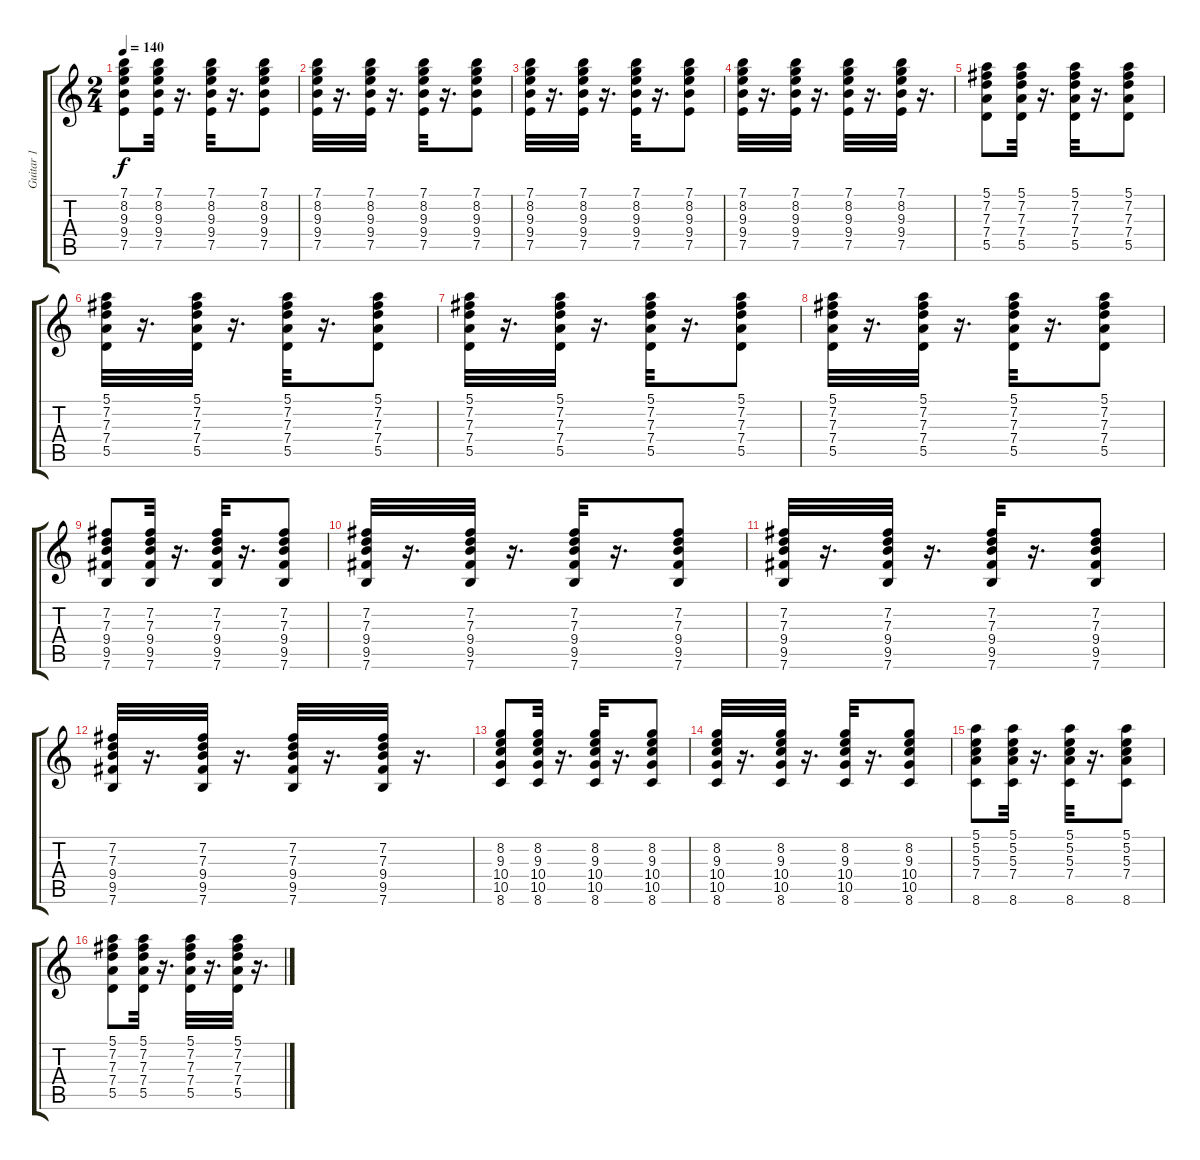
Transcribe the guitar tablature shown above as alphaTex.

\track ("Guitar 1" "Guitar 1") {instrument acousticguitarsteel}
\staff {score tabs}
\tuning (E4 B3 G3 D3 A2 E2) {hide}
\ts (2 4)
\tempo 140
\clef g2
\ks c
(7.1 8.2 9.3 9.4 7.5).8{dy f balance 10 instrument acousticguitarsteel} (7.1 8.2 9.3 9.4 7.5).32 r.16{d} (7.1 8.2 9.3 9.4 7.5).32 r.16{d} (7.1 8.2 9.3 9.4 7.5).8 |
(7.1 8.2 9.3 9.4 7.5).32 r.16{d} (7.1 8.2 9.3 9.4 7.5).32 r.16{d} (7.1 8.2 9.3 9.4 7.5).32 r.16{d} (7.1 8.2 9.3 9.4 7.5).8 |
(7.1 8.2 9.3 9.4 7.5).32 r.16{d} (7.1 8.2 9.3 9.4 7.5).32 r.16{d} (7.1 8.2 9.3 9.4 7.5).32 r.16{d} (7.1 8.2 9.3 9.4 7.5).8 |
(7.1 8.2 9.3 9.4 7.5).32 r.16{d} (7.1 8.2 9.3 9.4 7.5).32 r.16{d} (7.1 8.2 9.3 9.4 7.5).32 r.16{d} (7.1 8.2 9.3 9.4 7.5).32 r.16{d} |
(5.1 7.2 7.3 7.4 5.5).8 (5.1 7.2 7.3 7.4 5.5).32 r.16{d} (5.1 7.2 7.3 7.4 5.5).32 r.16{d} (5.1 7.2 7.3 7.4 5.5).8 |
(5.1 7.2 7.3 7.4 5.5).32 r.16{d} (5.1 7.2 7.3 7.4 5.5).32 r.16{d} (5.1 7.2 7.3 7.4 5.5).32 r.16{d} (5.1 7.2 7.3 7.4 5.5).8 |
(5.1 7.2 7.3 7.4 5.5).32 r.16{d} (5.1 7.2 7.3 7.4 5.5).32 r.16{d} (5.1 7.2 7.3 7.4 5.5).32 r.16{d} (5.1 7.2 7.3 7.4 5.5).8 |
(5.1 7.2 7.3 7.4 5.5).32 r.16{d} (5.1 7.2 7.3 7.4 5.5).32 r.16{d} (5.1 7.2 7.3 7.4 5.5).32 r.16{d} (5.1 7.2 7.3 7.4 5.5).8 |
(7.2 7.3 9.4 9.5 7.6).8 (7.2 7.3 9.4 9.5 7.6).32 r.16{d} (7.2 7.3 9.4 9.5 7.6).32 r.16{d} (7.2 7.3 9.4 9.5 7.6).8 |
(7.2 7.3 9.4 9.5 7.6).32 r.16{d} (7.2 7.3 9.4 9.5 7.6).32 r.16{d} (7.2 7.3 9.4 9.5 7.6).32 r.16{d} (7.2 7.3 9.4 9.5 7.6).8 |
(7.2 7.3 9.4 9.5 7.6).32 r.16{d} (7.2 7.3 9.4 9.5 7.6).32 r.16{d} (7.2 7.3 9.4 9.5 7.6).32 r.16{d} (7.2 7.3 9.4 9.5 7.6).8 |
(7.2 7.3 9.4 9.5 7.6).32 r.16{d} (7.2 7.3 9.4 9.5 7.6).32 r.16{d} (7.2 7.3 9.4 9.5 7.6).32 r.16{d} (7.2 7.3 9.4 9.5 7.6).32 r.16{d} |
(8.2 9.3 10.4 10.5 8.6).8 (8.2 9.3 10.4 10.5 8.6).32 r.16{d} (8.2 9.3 10.4 10.5 8.6).32 r.16{d} (8.2 9.3 10.4 10.5 8.6).8 |
(8.2 9.3 10.4 10.5 8.6).32 r.16{d} (8.2 9.3 10.4 10.5 8.6).32 r.16{d} (8.2 9.3 10.4 10.5 8.6).32 r.16{d} (8.2 9.3 10.4 10.5 8.6).8 |
(5.1 5.2 5.3 7.4 8.6).8 (5.1 5.2 5.3 7.4 8.6).32 r.16{d} (5.1 5.2 5.3 7.4 8.6).32 r.16{d} (5.1 5.2 5.3 7.4 8.6).8 |
(5.1 7.2 7.3 7.4 5.5).8 (5.1 7.2 7.3 7.4 5.5).32 r.16{d} (5.1 7.2 7.3 7.4 5.5).32 r.16{d} (5.1 7.2 7.3 7.4 5.5).32 r.16{d}
